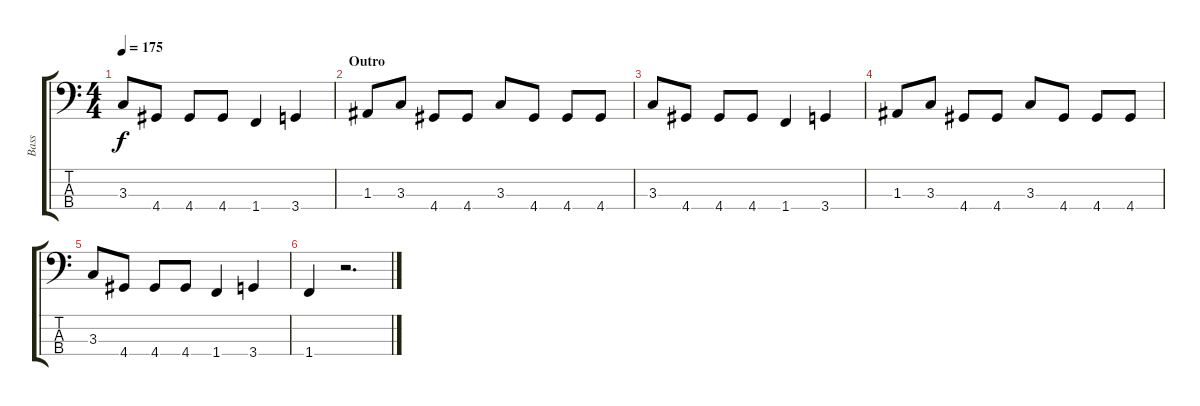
\track ("Bass" "Bass") {instrument electricbassfinger}
\staff {score tabs}
\tuning (G2 D2 A1 E1) {hide}
\ts (4 4)
\tempo 175
\clef f4
\ks c
3.3.8{dy f} 4.4.8 4.4.8 4.4.8 1.4.4 3.4.4 |
\section ("" "Outro")
1.3.8 3.3.8 4.4.8 4.4.8 3.3.8 4.4.8 4.4.8 4.4.8 |
3.3.8 4.4.8 4.4.8 4.4.8 1.4.4 3.4.4 |
1.3.8 3.3.8 4.4.8 4.4.8 3.3.8 4.4.8 4.4.8 4.4.8 |
3.3.8 4.4.8 4.4.8 4.4.8 1.4.4 3.4.4 |
1.4.4 r.2{d}
